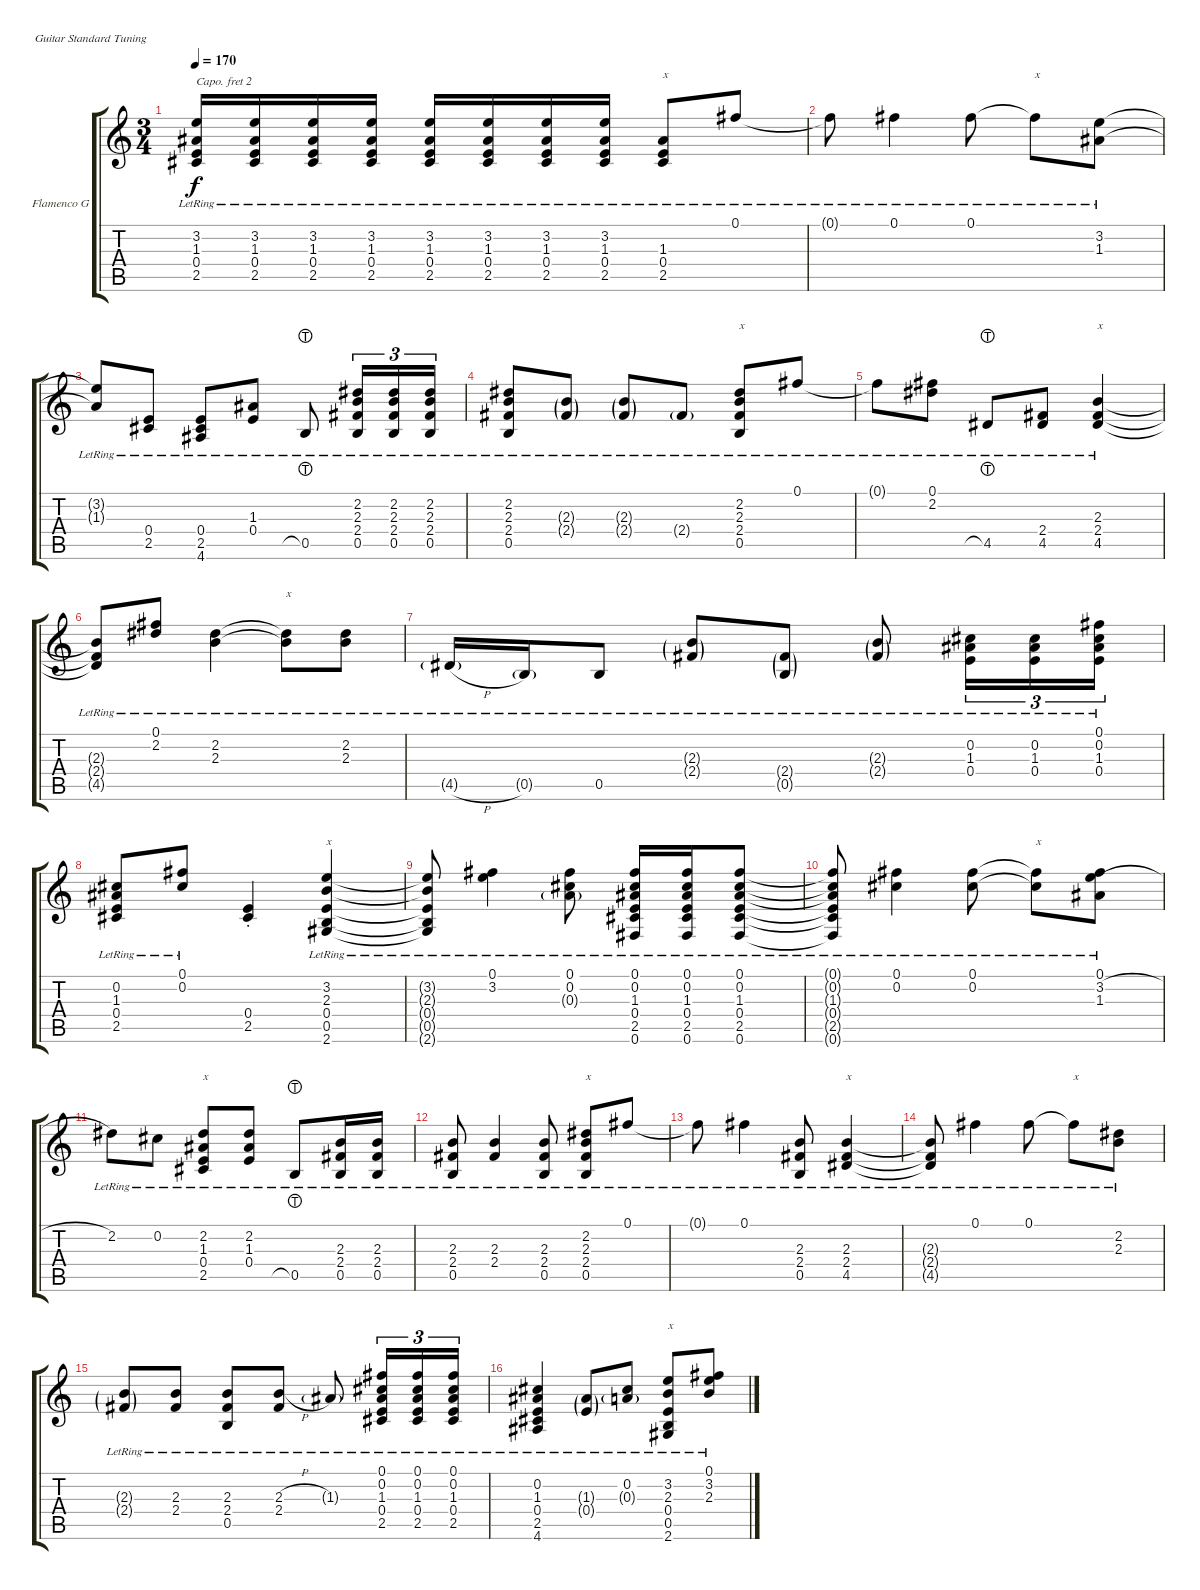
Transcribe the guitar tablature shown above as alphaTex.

\defaultSystemsLayout 4
\bracketExtendMode groupsimilarinstruments
\firstSystemTrackNameOrientation horizontal
\otherSystemsTrackNameOrientation horizontal
\track ("Flamenco Guitar" "Flamenco G") {instrument acousticguitarnylon}
\staff {score tabs}
\capo 2
\tuning (E4 B3 G3 D3 A2 E2)
\ts (3 4)
\tempo 170
\clef g2
\ks c
(0.4{lr} 1.3{lr} 3.2{lr} 2.5{lr}).16{dy f} (0.4{lr} 1.3{lr} 3.2{lr} 2.5{lr}).16 (0.4{lr} 1.3{lr} 3.2{lr} 2.5{lr}).16 (0.4{lr} 1.3{lr} 3.2{lr} 2.5{lr}).16 (0.4{lr} 1.3{lr} 3.2{lr} 2.5{lr}).16 (0.4{lr} 1.3{lr} 3.2{lr} 2.5{lr}).16 (0.4{lr} 1.3{lr} 3.2{lr} 2.5{lr}).16 (0.4{lr} 1.3{lr} 3.2{lr} 2.5{lr}).16 (2.5{lr} 0.4{lr} 1.3{lr}).8{txt "x"} 0.1{lr}.8 |
0.1{lr t}.8 0.1{lr}.4 0.1{lr}.8 0.1{lr t}.8{txt "x"} (3.2{lr} 1.3{lr}).8 |
(1.3{lr t} 3.2{lr t}).8 (0.4{lr} 2.5{lr}).8 (4.6{lr} 2.5{lr} 0.4{lr}).8 (1.3{lr} 0.4{lr}).8 0.5{lht lr}.8 (0.5{lr} 2.4{lr} 2.3{lr} 2.2{lr}).16{tu (3 2)} (0.5{lr} 2.4{lr} 2.3{lr} 2.2{lr}).16{tu (3 2)} (0.5{lr} 2.4{lr} 2.3{lr} 2.2{lr}).16{tu (3 2)} |
(0.5{lr} 2.4{lr} 2.3{lr} 2.2{lr}).8 (2.3{g lr} 2.4{g lr}).8 (2.3{g lr} 2.4{g lr}).8 2.4{g lr}.8 (0.5{lr} 2.4{lr} 2.3{lr} 2.2{lr}).8{txt "x"} 0.1{lr}.8 |
0.1{lr t}.8 (0.1{lr} 2.2{lr}).8 4.5{lht lr}.8 (4.5{lr} 2.4{lr}).8 (4.5{lr} 2.4{lr} 2.3{lr}).4{txt "x"} |
(2.3{lr t} 2.4{lr t} 4.5{lr t}).8 (0.1{lr} 2.2{lr}).8 (2.2{lr} 2.3{lr}).4 (2.3{lr t} 2.2{lr t}).8{txt "x"} (2.2{lr} 2.3{lr}).8 |
4.5{h g lr}.16 0.5{g lr}.16 0.5{lr}.8 (2.4{g lr} 2.3{g lr}).8 (0.5{g lr} 2.4{g lr}).8 (2.4{g lr} 2.3{g lr}).8 (0.2{lr} 1.3{lr} 0.4{lr}).16{tu (3 2)} (0.2{lr} 1.3{lr} 0.4{lr}).16{tu (3 2)} (0.1{lr} 0.2{lr} 1.3{lr} 0.4{lr}).16{tu (3 2)} |
(0.2{lr} 1.3{lr} 0.4{lr} 2.5{lr}).8 (0.1{lr} 0.2{lr}).8 (2.5{st} 0.4{st}).4 (2.6{lr} 0.5{lr} 0.4{lr} 2.3{lr} 3.2{lr}).4{txt "x"} |
(3.2{lr t} 2.3{lr t} 0.4{lr t} 0.5{lr t} 2.6{lr t}).8 (3.2{lr} 0.1{lr}).4 (0.2{lr} 0.3{g lr} 0.1{lr}).8 (0.6{lr} 2.5{lr} 0.4{lr} 1.3{lr} 0.2{lr} 0.1{lr}).16 (0.6{lr} 2.5{lr} 0.4{lr} 1.3{lr} 0.2{lr} 0.1{lr}).16 (0.6{lr} 2.5{lr} 0.4{lr} 1.3{lr} 0.2{lr} 0.1{lr}).8 |
(0.1{lr t} 0.2{lr t} 1.3{lr t} 0.4{lr t} 2.5{lr t} 0.6{lr t}).8 (0.1{lr} 0.2{lr}).4 (0.1{lr} 0.2{lr}).8 (0.2{lr t} 0.1{lr t}).8{txt "x"} (0.1{lr} 3.2{h lr} 1.3{lr}).8 |
2.2{lr}.8 0.2{lr}.8 (2.2{lr} 1.3{lr} 0.4{lr} 2.5{lr}).8{txt "x"} (2.2{lr} 1.3{lr} 0.4{lr}).8 0.5{lht lr}.8 (0.5{lr} 2.4{lr} 2.3{lr}).16 (0.5{lr} 2.4{lr} 2.3{lr}).16 |
(0.5{lr} 2.4{lr} 2.3{lr}).8 (2.3{lr} 2.4{lr}).4 (2.3{lr} 2.4{lr} 0.5{lr}).8 (0.5{lr} 2.4{lr} 2.3{lr} 2.2{lr}).8{txt "x"} 0.1{lr}.8 |
0.1{lr t}.8 0.1{lr}.4 (2.3{lr} 2.4{lr} 0.5{lr}).8 (4.5{lr} 2.4{lr} 2.3{lr}).4{txt "x"} |
(2.3{lr t} 2.4{lr t} 4.5{lr t}).8 0.1{lr}.4 0.1{lr}.8 0.1{lr t}.8{txt "x"} (2.2{lr} 2.3{lr}).8 |
(2.4{g lr} 2.3{g lr}).8 (2.3{lr} 2.4{lr}).8 (0.5{lr} 2.4{lr} 2.3{lr}).8 (2.3{h lr} 2.4{lr}).8 1.3{g lr}.8 (2.5{lr} 0.4{lr} 1.3{lr} 0.2{lr} 0.1{lr}).16{tu (3 2)} (2.5{lr} 0.4{lr} 1.3{lr} 0.2{lr} 0.1{lr}).16{tu (3 2)} (2.5{lr} 0.4{lr} 1.3{lr} 0.2{lr} 0.1{lr}).16{tu (3 2)} |
(2.5{lr} 0.4{lr} 1.3{lr} 0.2{lr} 4.6{lr}).4 (1.3{g lr} 0.4{g lr}).8 (0.2{lr} 0.3{g lr}).8 (2.6{lr} 0.5{lr} 0.4{lr} 2.3{lr} 3.2{lr}).8{txt "x"} (0.1{lr} 3.2{lr} 2.3{lr}).8
